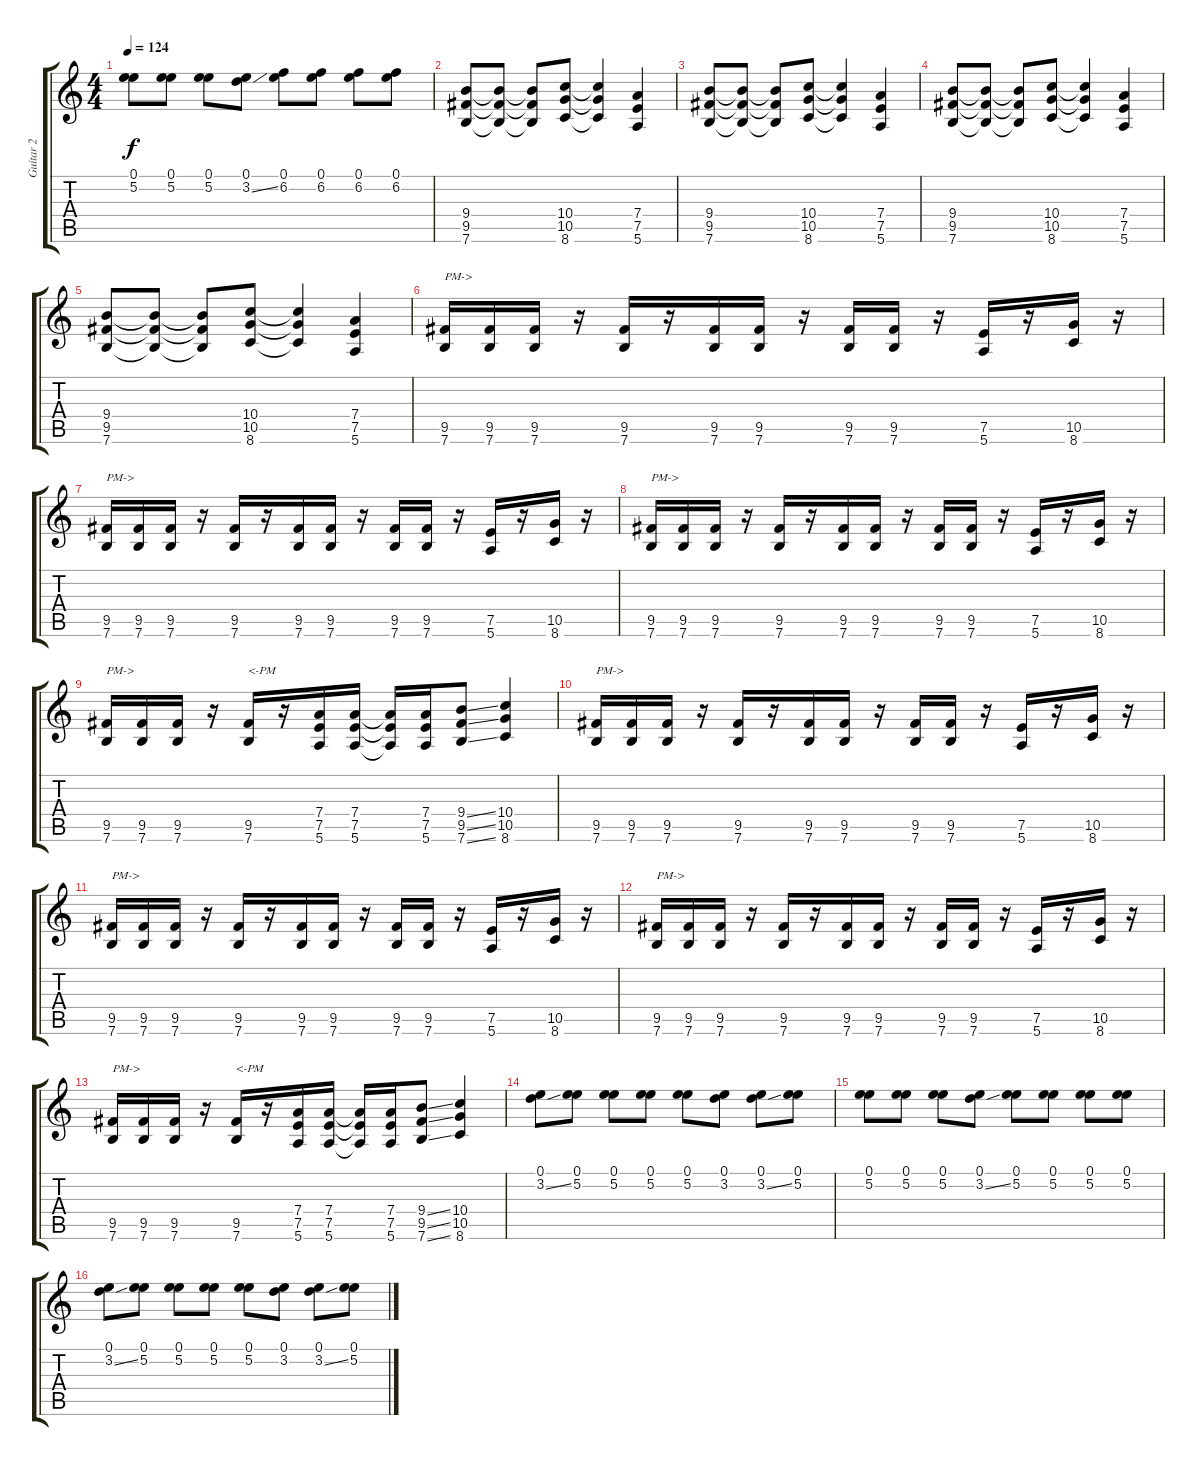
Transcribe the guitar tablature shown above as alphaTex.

\track ("Guitar 2" "Guitar 2") {instrument overdrivenguitar}
\staff {score tabs}
\tuning (E4 B3 G3 D3 A2 E2) {hide}
\ts (4 4)
\tempo 124
\clef g2
\ks c
(0.1 5.2).8{dy f} (0.1 5.2).8 (0.1 5.2).8 (0.1 3.2{ss}).8 (0.1 6.2).8 (0.1 6.2).8 (0.1 6.2).8 (0.1 6.2).8 |
(9.4 9.5 7.6).8 (9.4{t} 9.5{t} 7.6{t}).8 (9.4{t} 9.5{t} 7.6{t}).8 (10.4 10.5 8.6).8 (10.4{t} 10.5{t} 8.6{t}).4 (7.4 7.5 5.6).4 |
(9.4 9.5 7.6).8 (9.4{t} 9.5{t} 7.6{t}).8 (9.4{t} 9.5{t} 7.6{t}).8 (10.4 10.5 8.6).8 (10.4{t} 10.5{t} 8.6{t}).4 (7.4 7.5 5.6).4 |
(9.4 9.5 7.6).8 (9.4{t} 9.5{t} 7.6{t}).8 (9.4{t} 9.5{t} 7.6{t}).8 (10.4 10.5 8.6).8 (10.4{t} 10.5{t} 8.6{t}).4 (7.4 7.5 5.6).4 |
(9.4 9.5 7.6).8 (9.4{t} 9.5{t} 7.6{t}).8 (9.4{t} 9.5{t} 7.6{t}).8 (10.4 10.5 8.6).8 (10.4{t} 10.5{t} 8.6{t}).4 (7.4 7.5 5.6).4 |
(9.5 7.6).16{txt "PM->"} (9.5 7.6).16 (9.5 7.6).16 r.16 (9.5 7.6).16 r.16 (9.5 7.6).16 (9.5 7.6).16 r.16 (9.5 7.6).16 (9.5 7.6).16 r.16 (7.5 5.6).16 r.16 (10.5 8.6).16 r.16 |
(9.5 7.6).16{txt "PM->"} (9.5 7.6).16 (9.5 7.6).16 r.16 (9.5 7.6).16 r.16 (9.5 7.6).16 (9.5 7.6).16 r.16 (9.5 7.6).16 (9.5 7.6).16 r.16 (7.5 5.6).16 r.16 (10.5 8.6).16 r.16 |
(9.5 7.6).16{txt "PM->"} (9.5 7.6).16 (9.5 7.6).16 r.16 (9.5 7.6).16 r.16 (9.5 7.6).16 (9.5 7.6).16 r.16 (9.5 7.6).16 (9.5 7.6).16 r.16 (7.5 5.6).16 r.16 (10.5 8.6).16 r.16 |
(9.5 7.6).16{txt "PM->"} (9.5 7.6).16 (9.5 7.6).16 r.16 (9.5 7.6).16{txt "<-PM"} r.16 (7.4 7.5 5.6).16 (7.4 7.5 5.6).16 (7.4{t} 7.5{t} 5.6{t}).16 (7.4 7.5 5.6).16 (9.4{ss} 9.5{ss} 7.6{ss}).8 (10.4 10.5 8.6).4 |
(9.5 7.6).16{txt "PM->"} (9.5 7.6).16 (9.5 7.6).16 r.16 (9.5 7.6).16 r.16 (9.5 7.6).16 (9.5 7.6).16 r.16 (9.5 7.6).16 (9.5 7.6).16 r.16 (7.5 5.6).16 r.16 (10.5 8.6).16 r.16 |
(9.5 7.6).16{txt "PM->"} (9.5 7.6).16 (9.5 7.6).16 r.16 (9.5 7.6).16 r.16 (9.5 7.6).16 (9.5 7.6).16 r.16 (9.5 7.6).16 (9.5 7.6).16 r.16 (7.5 5.6).16 r.16 (10.5 8.6).16 r.16 |
(9.5 7.6).16{txt "PM->"} (9.5 7.6).16 (9.5 7.6).16 r.16 (9.5 7.6).16 r.16 (9.5 7.6).16 (9.5 7.6).16 r.16 (9.5 7.6).16 (9.5 7.6).16 r.16 (7.5 5.6).16 r.16 (10.5 8.6).16 r.16 |
(9.5 7.6).16{txt "PM->"} (9.5 7.6).16 (9.5 7.6).16 r.16 (9.5 7.6).16{txt "<-PM"} r.16 (7.4 7.5 5.6).16 (7.4 7.5 5.6).16 (7.4{t} 7.5{t} 5.6{t}).16 (7.4 7.5 5.6).16 (9.4{ss} 9.5{ss} 7.6{ss}).8 (10.4 10.5 8.6).4 |
(0.1 3.2{ss}).8 (0.1 5.2).8 (0.1 5.2).8 (0.1 5.2).8 (0.1 5.2).8 (0.1 3.2).8 (0.1 3.2{ss}).8 (0.1 5.2).8 |
(0.1 5.2).8 (0.1 5.2).8 (0.1 5.2).8 (0.1 3.2{ss}).8 (0.1 5.2).8 (0.1 5.2).8 (0.1 5.2).8 (0.1 5.2).8 |
(0.1 3.2{ss}).8 (0.1 5.2).8 (0.1 5.2).8 (0.1 5.2).8 (0.1 5.2).8 (0.1 3.2).8 (0.1 3.2{ss}).8 (0.1 5.2).8
